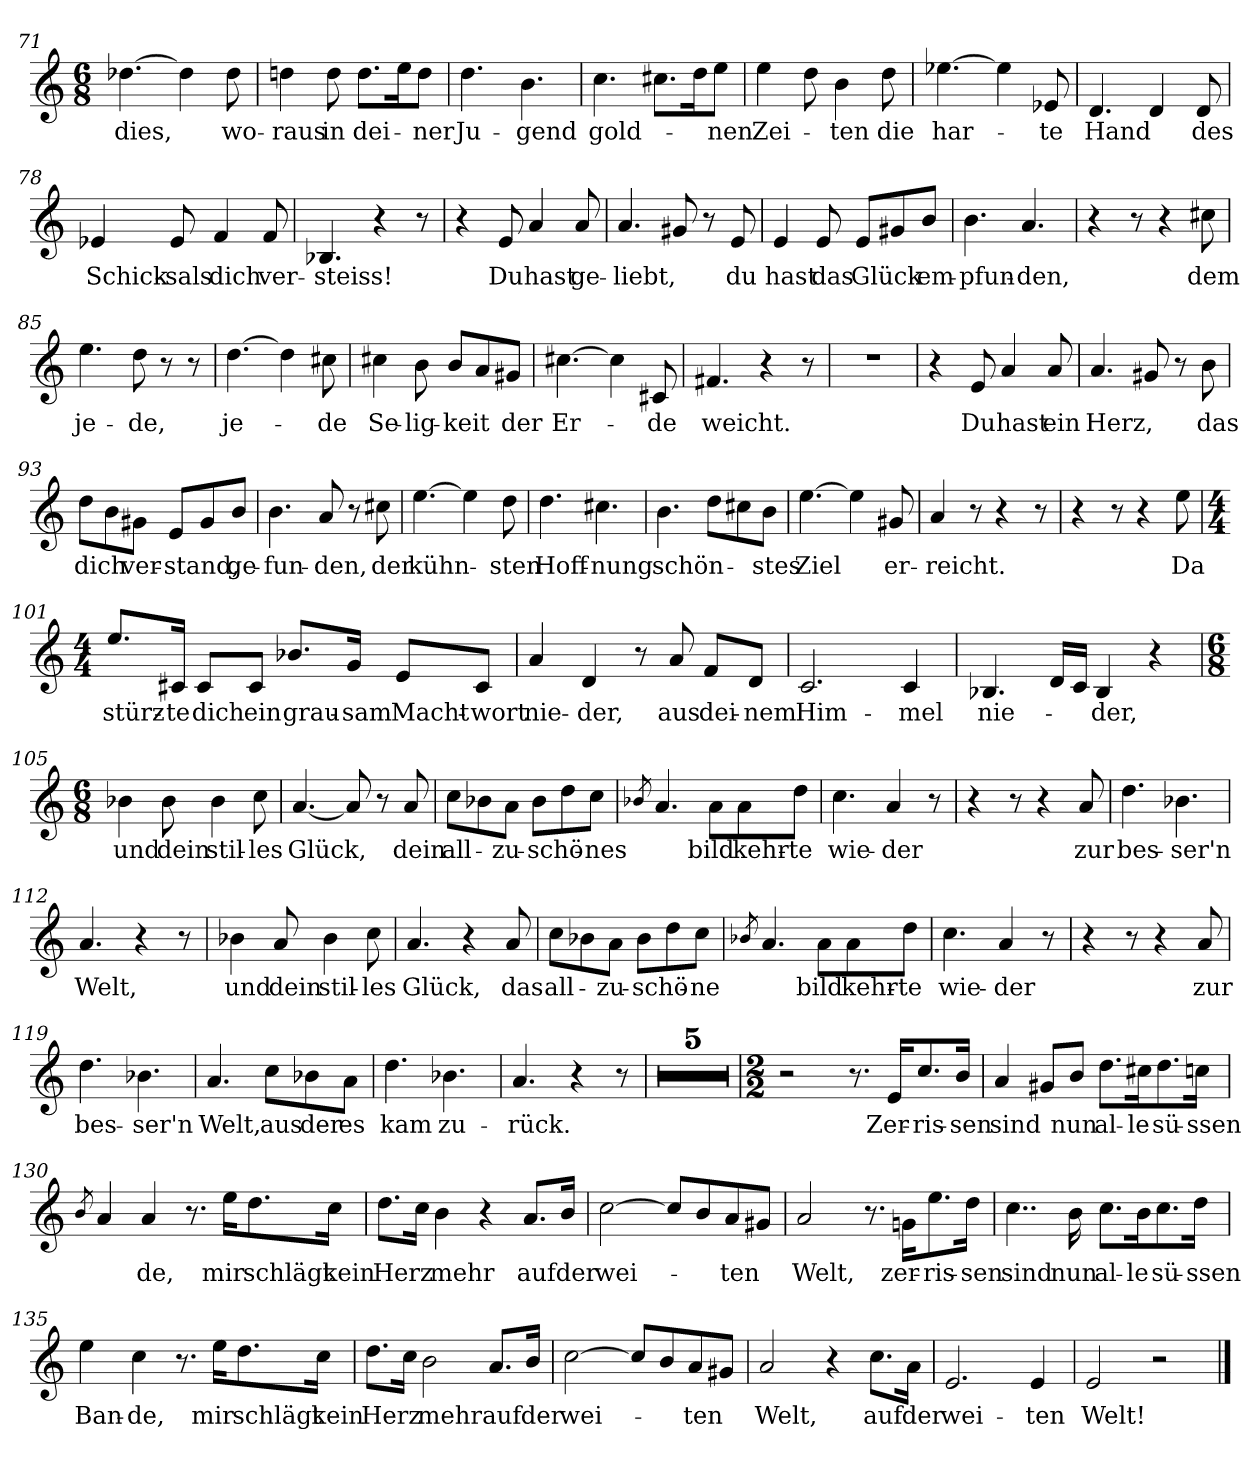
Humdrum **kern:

**kern	**text
*part1	*part1
*staff1	*staff1
*clefG2	*
*k[]	*
*M6/8	*
=71	=71
!	!LO:LY:b
[4.dd-X\	-dies,
4dd-\]	.
!	!LO:LY:b
8dd-\	wo-
!!LO:LB:g=z
=72	=72
!	!LO:LY:b
4ddn\	-raus
!	!LO:LY:b
8dd\	in
!	!LO:LY:b
8.dd\L	dei-
16ee\K	.
!	!LO:LY:b
8dd\J	-ner
=73	=73
!	!LO:LY:b
4.dd\	Ju-
!	!LO:LY:b
4.b\	-gend
=74	=74
!	!LO:LY:b
4.cc\	gold-
8.cc#X\L	.
16dd\K	.
!	!LO:LY:b
8ee\J	-nen
=75	=75
!	!LO:LY:b
4ee\	Zei-
8dd\	.
!	!LO:LY:b
4b\	-ten
!	!LO:LY:b
8dd\	die
=76	=76
!	!LO:LY:b
[4.ee-X\	har-
4ee-\]	.
!	!LO:LY:b
8e-X/	-te
=77	=77
!	!LO:LY:b
4.d/	Hand
4d/	.
!	!LO:LY:b
8d/	des
=78	=78
!	!LO:LY:b
4e-X/	Schick-
!	!LO:LY:b
8e-/	-sals
!	!LO:LY:b
4f/	dich
!	!LO:LY:b
8f/	ver-
=79	=79
!	!LO:LY:b
4.B-X/	-steiss!
4r	.
8r	.
!!LO:PB:g=z
=80	=80
4r	.
!	!LO:LY:b
8e/	Du
!	!LO:LY:b
4a/	hast
!	!LO:LY:b
8a/	ge-
=81	=81
!	!LO:LY:b
4.a/	-liebt,
8g#X/	.
8r	.
!	!LO:LY:b
8e/	du
=82	=82
!	!LO:LY:b
4e/	hast
!	!LO:LY:b
8e/	das
!	!LO:LY:b
8e/L	Glück
8g#X/	.
!	!LO:LY:b
8b/J	em-
=83	=83
!	!LO:LY:b
4.b\	pfun-
!	!LO:LY:b
4.a/	-den,
=84	=84
4r	.
8r	.
4r	.
!	!LO:LY:b
8cc#X\	dem
=85	=85
!	!LO:LY:b
4.ee\	je-
!	!LO:LY:b
8dd\	-de,
8r	.
8r	.
=86	=86
!	!LO:LY:b
[4.dd\	je-
4dd\]	.
!	!LO:LY:b
8cc#X\	-de
=87	=87
!	!LO:LY:b
4cc#X\	Se-
!	!LO:LY:b
8b\	-lig-
!	!LO:LY:b
8b/L	-keit
8a/	.
!	!LO:LY:b
8g#X/J	der
!!LO:LB:g=z
=88	=88
!	!LO:LY:b
[4.cc#X\	Er-
4cc#\]	.
!	!LO:LY:b
8c#X/	-de
=89	=89
!	!LO:LY:b
4.f#X/	weicht.
4r	.
8r	.
=90	=90
2.r	.
=91	=91
4r	.
!	!LO:LY:b
8e/	Du
!	!LO:LY:b
4a/	hast
!	!LO:LY:b
8a/	ein
=92	=92
!	!LO:LY:b
4.a/	Herz,
8g#X/	.
8r	.
!	!LO:LY:b
8b\	das
=93	=93
!	!LO:LY:b
8dd\L	dich
8b\	.
!	!LO:LY:b
8g#X\J	ver-
!	!LO:LY:b
8e/L	-stand,
8g#/	.
!	!LO:LY:b
8b/J	ge-
=94	=94
!	!LO:LY:b
4.b\	-fun-
!	!LO:LY:b
8a/	den,
8r	.
!	!LO:LY:b
8cc#X\	der
=95	=95
!	!LO:LY:b
[4.ee\	kühn-
4ee\]	.
!	!LO:LY:b
8dd\	-sten
!!LO:LB:g=z
=96	=96
!	!LO:LY:b
4.dd\	Hoff-
!	!LO:LY:b
4.cc#X\	-nung
=97	=97
!	!LO:LY:b
4.b\	schön-
8dd\L	.
8cc#X\	.
!	!LO:LY:b
8b\J	-stes
=98	=98
!	!LO:LY:b
[4.ee\	Ziel
4ee\]	.
!	!LO:LY:b
8g#X/	er-
=99	=99
!	!LO:LY:b
4a/	-reicht.
8r	.
4r	.
8r	.
=100	=100
4r	.
8r	.
4r	.
!	!LO:LY:b
8ee\	Da
=101	=101
*M4/4	*
!	!LO:LY:b
8.ee/L	stürz-
!	!LO:LY:b
16c#X/Jk	-te
!	!LO:LY:b
8c#/L	dich
!	!LO:LY:b
8c#/J	ein
!	!LO:LY:b
8.b-X/L	grau-
!	!LO:LY:b
16g/Jk	-sam
!	!LO:LY:b
8e/L	Macht-
!	!LO:LY:b
8c#/J	-wort
!!LO:LB:g=z
=102	=102
!	!LO:LY:b
4a/	nie-
!	!LO:LY:b
4d/	-der,
8r	.
!	!LO:LY:b
8a/	aus
!	!LO:LY:b
8f/L	dei-
!	!LO:LY:b
8d/J	-nem
=103	=103
!	!LO:LY:b
2.c/	Him-
!	!LO:LY:b
4c/	-mel
=104	=104
!	!LO:LY:b
4.B-X/	nie-
16d/LL	.
16c/JJ	.
!	!LO:LY:b
4B-/	-der,
4r	.
=105	=105
*M6/8	*
!	!LO:LY:b
4b-X\	und
!	!LO:LY:b
8b-\	dein
!	!LO:LY:b
4b-\	stil-
!	!LO:LY:b
8cc\	-les
=106	=106
!	!LO:LY:b
[4.a/	Glück,
8a/]	.
8r	.
!	!LO:LY:b
8a/	dein
=107	=107
!	!LO:LY:b
8cc\L	all-
8b-X\	.
!	!LO:LY:b
8a\J	-zu-
!	!LO:LY:b
8b-\L	-schö-
8dd\	.
!	!LO:LY:b
8cc\J	-nes
=108	=108
8qb-X/	.
4.a/	.
!	!LO:LY:b
8a\L	-bild
!	!LO:LY:b
8a\	kehr-
!	!LO:LY:b
8dd\J	-te
!!LO:LB:g=z
=109	=109
!	!LO:LY:b
4.cc\	wie-
!	!LO:LY:b
4a/	-der
8r	.
=110	=110
4r	.
8r	.
4r	.
!	!LO:LY:b
8a/	zur
=111	=111
!	!LO:LY:b
4.dd\	bes-
!	!LO:LY:b
4.b-X\	-ser'n
=112	=112
!	!LO:LY:b
4.a/	Welt,
4r	.
8r	.
=113	=113
!	!LO:LY:b
4b-X\	und
!	!LO:LY:b
8a/	dein
!	!LO:LY:b
4b-\	stil-
!	!LO:LY:b
8cc\	-les
=114	=114
!	!LO:LY:b
4.a/	Glück,
4r	.
!	!LO:LY:b
8a/	das
=115	=115
!	!LO:LY:b
8cc\L	all-
8b-X\	.
!	!LO:LY:b
8a\J	-zu-
!	!LO:LY:b
8b-\L	-schö-
8dd\	.
!	!LO:LY:b
8cc\J	-ne
=116	=116
8qb-X/	.
4.a/	.
!	!LO:LY:b
8a\L	-bild
!	!LO:LY:b
8a\	kehr-
!	!LO:LY:b
8dd\J	-te
=117	=117
!	!LO:LY:b
4.cc\	wie-
!	!LO:LY:b
4a/	-der
8r	.
!!LO:LB:g=z
=118	=118
4r	.
8r	.
4r	.
!	!LO:LY:b
8a/	zur
=119	=119
!	!LO:LY:b
4.dd\	bes-
!	!LO:LY:b
4.b-X\	-ser'n
=120	=120
!	!LO:LY:b
4.a/	Welt,
!	!LO:LY:b
8cc\L	aus
!	!LO:LY:b
8b-X\	der
!	!LO:LY:b
8a\J	es
=121	=121
!	!LO:LY:b
4.dd\	kam
!	!LO:LY:b
4.b-X\	zu-
=122	=122
!	!LO:LY:b
4.a/	-rück.
4r	.
8r	.
=123	=123
2.r	.
=124	=124
2.r	.
=125	=125
2.r	.
=126	=126
2.r	.
=127	=127
2.r	.
=128	=128
*M2/2	*
2r	.
8.r	.
!	!LO:LY:b
16e/KL	Zer-
!	!LO:LY:b
8.cc/	-ris-
!	!LO:LY:b
16b/Jk	-sen
!!LO:LB:g=z
=129	=129
!	!LO:LY:b
4a/	sind
8g#X/L	.
!	!LO:LY:b
8b/J	nun
!	!LO:LY:b
8.dd\L	al-
!	!LO:LY:b
16cc#X\K	-le
!	!LO:LY:b
8.dd\	sü-
!	!LO:LY:b
16ccn\Jk	-ssen
=130	=130
8qb/	.
4a/	.
!	!LO:LY:b
4a/	-de,
8.r	.
!	!LO:LY:b
16ee\KL	mir
!	!LO:LY:b
8.dd\	schlägt
!	!LO:LY:b
16cc\Jk	kein
=131	=131
!	!LO:LY:b
8.dd\L	Herz
16cc\Jk	.
!	!LO:LY:b
4b\	mehr
4r	.
!	!LO:LY:b
8.a/L	auf
!	!LO:LY:b
16b/Jk	der
=132	=132
!	!LO:LY:b
[2cc\	wei-
8cc/L]	.
8b/	.
!	!LO:LY:b
8a/	-ten
8g#X/J	.
=133	=133
!	!LO:LY:b
2a/	Welt,
8.r	.
!	!LO:LY:b
16gn\KL	zer-
!	!LO:LY:b
8.ee\	-ris-
!	!LO:LY:b
16dd\Jk	-sen
!!LO:LB:g=z
=134	=134
!	!LO:LY:b
4..cc\	sind
!	!LO:LY:b
16b\	nun
!	!LO:LY:b
8.cc\L	al-
!	!LO:LY:b
16b\K	-le
!	!LO:LY:b
8.cc\	sü-
!	!LO:LY:b
16dd\Jk	-ssen
=135	=135
!	!LO:LY:b
4ee\	Ban-
!	!LO:LY:b
4cc\	-de,
8.r	.
!	!LO:LY:b
16ee\KL	mir
!	!LO:LY:b
8.dd\	schlägt
!	!LO:LY:b
16cc\Jk	kein
=136	=136
!	!LO:LY:b
8.dd\L	Herz
16cc\Jk	.
!	!LO:LY:b
2b\	mehr
!	!LO:LY:b
8.a/L	auf
!	!LO:LY:b
16b/Jk	der
=137	=137
!	!LO:LY:b
[2cc\	wei-
8cc/L]	.
8b/	.
!	!LO:LY:b
8a/	-ten
8g#X/J	.
=138	=138
!	!LO:LY:b
2a/	Welt,
4r	.
!	!LO:LY:b
8.cc\L	auf
!	!LO:LY:b
16a\Jk	der
=139	=139
!	!LO:LY:b
2.e/	wei-
!	!LO:LY:b
4e/	-ten
=140	=140
!	!LO:LY:b
2e/	Welt!
2r	.
==	==
*-	*-
